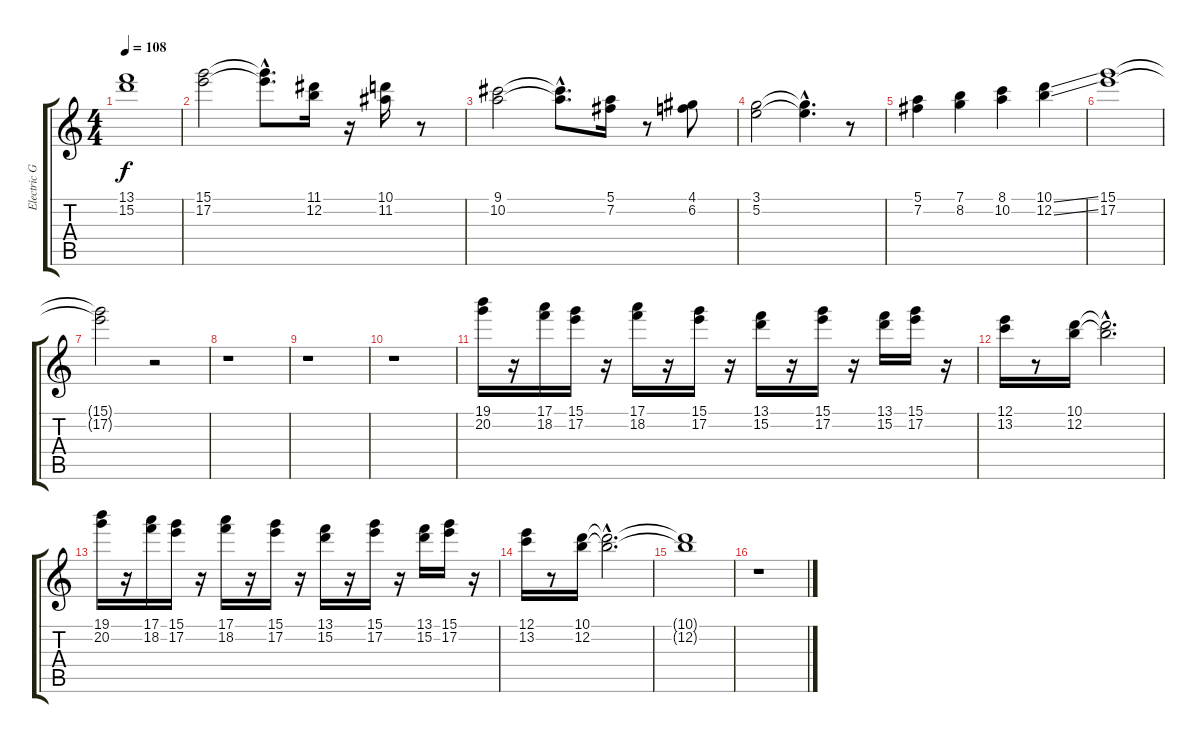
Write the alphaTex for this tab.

\track ("Electric Guitar" "Electric G") {instrument overdrivenguitar}
\staff {score tabs}
\tuning (E4 B3 G3 D3 A2 E2) {hide}
\ts (4 4)
\tempo 108
\clef g2
\ks c
(13.1 15.2).1{dy f} |
(15.1 17.2).2 (15.1{hac t} 17.2{hac t}).8{d} (11.1 12.2).16 r.16 (10.1 11.2).16 r.8 |
(9.1 10.2).2 (9.1{hac t} 10.2{hac t}).8{d} (5.1 7.2).16 r.8 (4.1 6.2).8 |
(3.1 5.2).2 (3.1{hac t} 5.2{hac t}).4{d} r.8 |
(5.1 7.2).4 (7.1 8.2).4 (8.1 10.2).4 (10.1{ss} 12.2{ss}).4 |
(15.1 17.2).1 |
(15.1{t} 17.2{t}).2 r.2 |
r.1 |
r.1 |
r.1 |
(19.1 20.2).16 r.16 (17.1 18.2).16 (15.1 17.2).16 r.16 (17.1 18.2).16 r.16 (15.1 17.2).16 r.16 (13.1 15.2).16 r.16 (15.1 17.2).16 r.16 (13.1 15.2).16 (15.1 17.2).16 r.16 |
(12.1 13.2).16 r.8 (10.1 12.2).16 (10.1{hac t} 12.2{hac t}).2{d} |
(19.1 20.2).16 r.16 (17.1 18.2).16 (15.1 17.2).16 r.16 (17.1 18.2).16 r.16 (15.1 17.2).16 r.16 (13.1 15.2).16 r.16 (15.1 17.2).16 r.16 (13.1 15.2).16 (15.1 17.2).16 r.16 |
(12.1 13.2).16 r.8 (10.1 12.2).16 (10.1{hac t} 12.2{hac t}).2{d} |
(10.1{t} 12.2{t}).1 |
r.1
